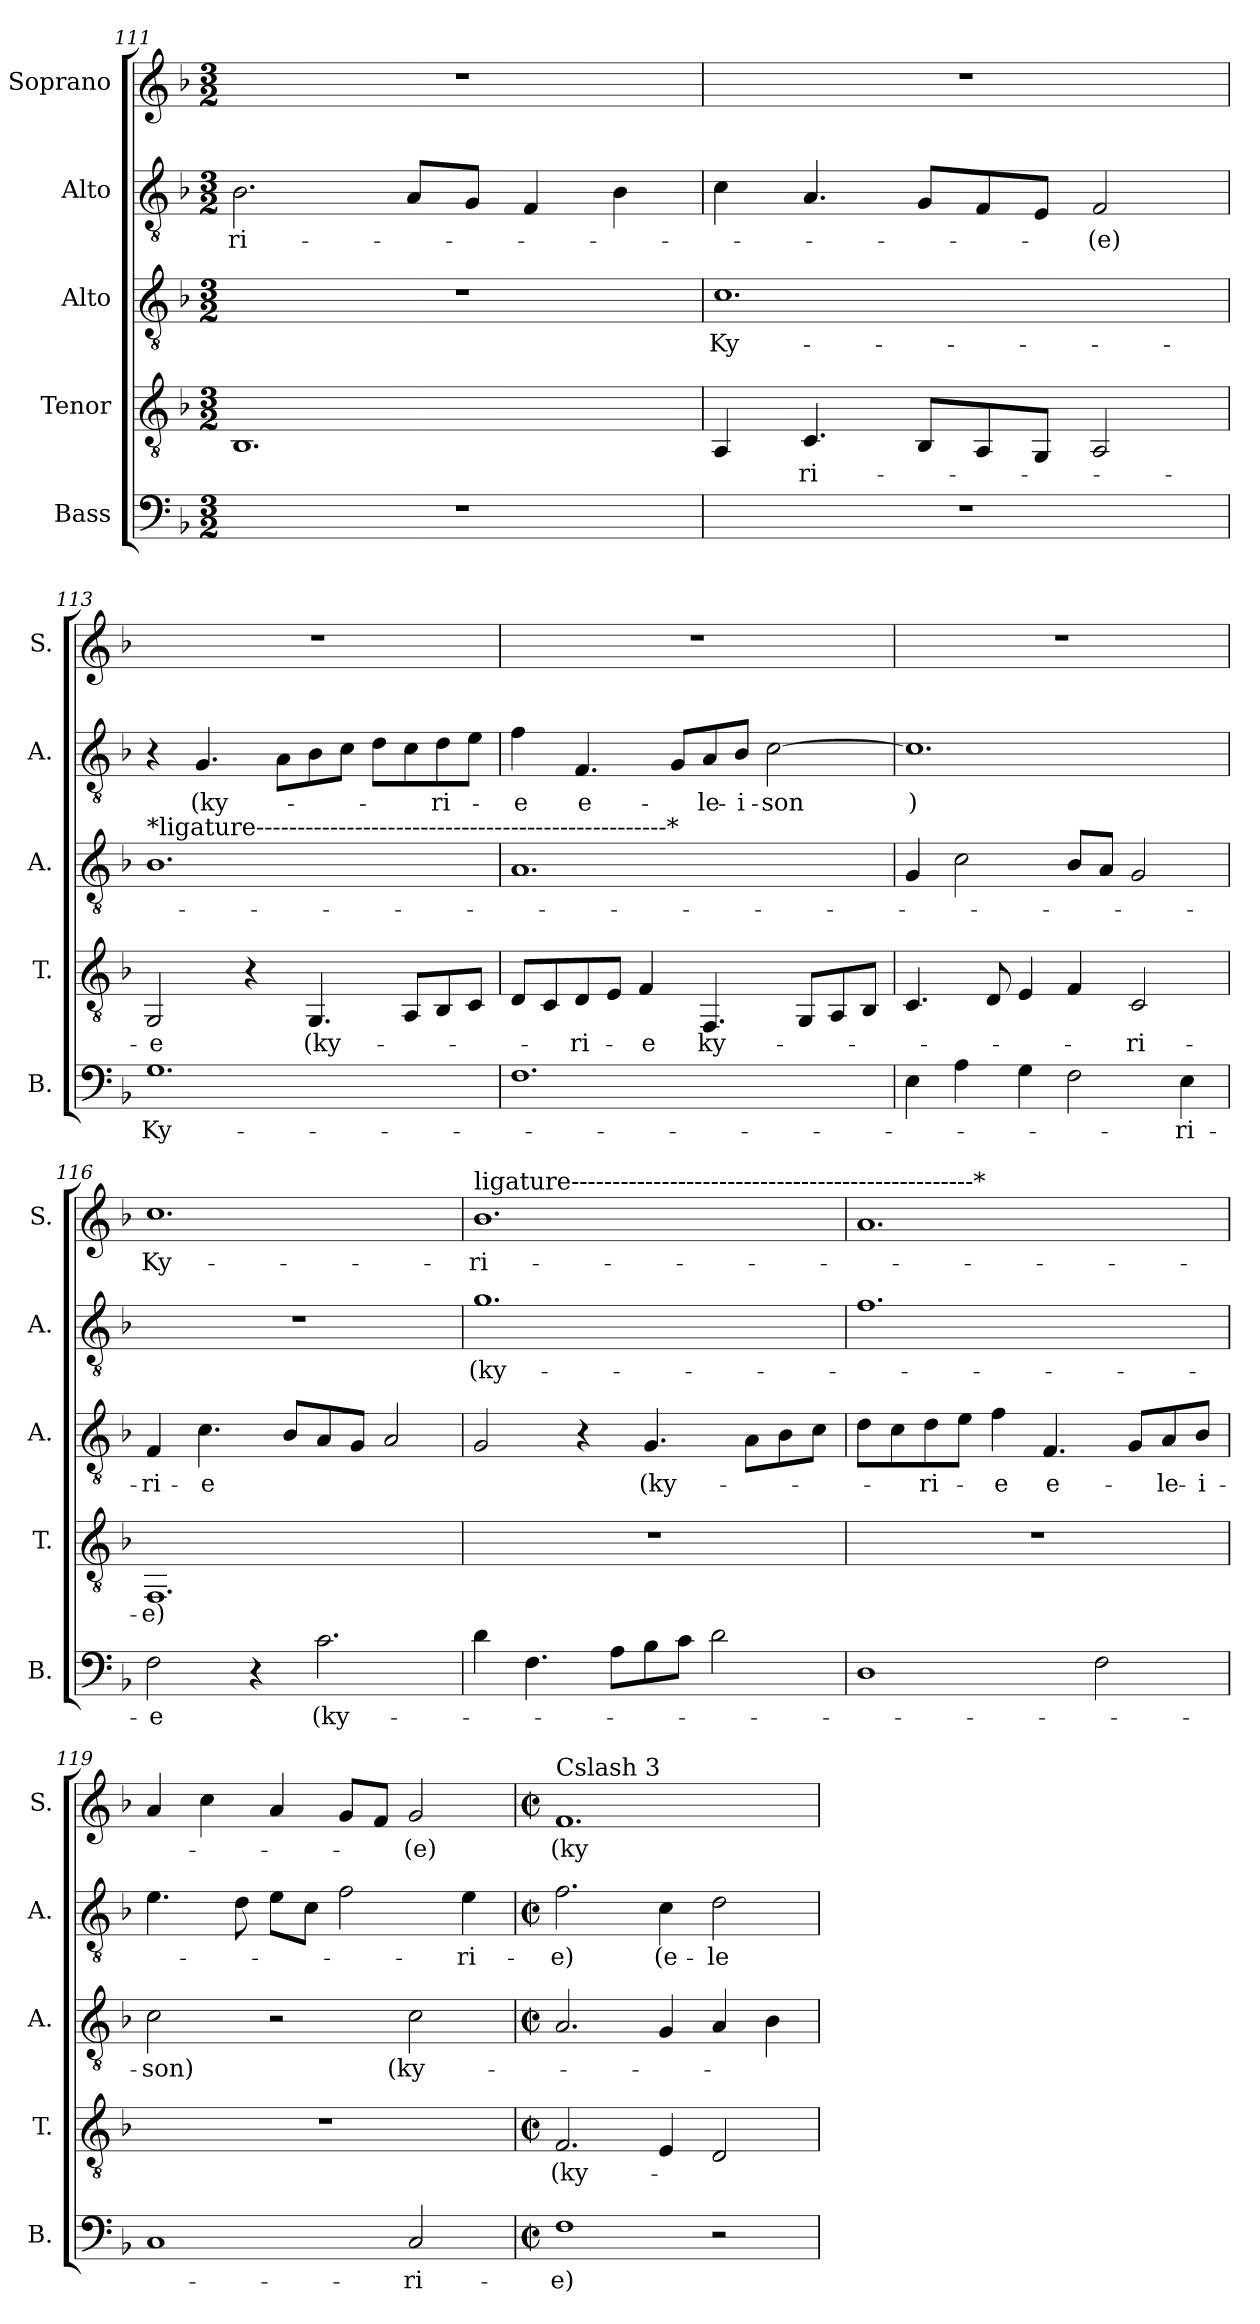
**kern	**text	**kern	**text	**kern	**text	**kern	**text	**kern	**text
*part5	*part5	*part4	*part4	*part3	*part3	*part2	*part2	*part1	*part1
*staff5	*staff5	*staff4	*staff4	*staff3	*staff3	*staff2	*staff2	*staff1	*staff1
*I"Bass	*	*I"Tenor	*	*I"Alto	*	*I"Alto	*	*I"Soprano	*
*I'B.	*	*I'T.	*	*I'A.	*	*I'A.	*	*I'S.	*
*clefF4	*	*clefGv2	*	*clefGv2	*	*clefGv2	*	*clefG2	*
*k[b-]	*	*k[b-]	*	*k[b-]	*	*k[b-]	*	*k[b-]	*
*M3/2	*	*M3/2	*	*M3/2	*	*M3/2	*	*M3/2	*
=111	=111	=111	=111	=111	=111	=111	=111	=111	=111
!	!	!	!	!	!	!	!LO:LY:b	!	!
1.r	.	1.BB-	.	1.r	.	2.B-\	-ri-	1.r	.
.	.	.	.	.	.	8A/L	.	.	.
.	.	.	.	.	.	8G/J	.	.	.
.	.	.	.	.	.	4F/	.	.	.
.	.	.	.	.	.	4B-\	.	.	.
=112	=112	=112	=112	=112	=112	=112	=112	=112	=112
!	!	!	!	!	!LO:LY:b	!	!	!	!
1.r	.	4AA/	.	1.c	Ky-	4c\	.	1.r	.
!	!	!	!LO:LY:b	!	!	!	!	!	!
.	.	4.C/	-ri-	.	.	4.A/	.	.	.
.	.	8BB-/L	.	.	.	8G/L	.	.	.
.	.	8AA/	.	.	.	8F/	.	.	.
.	.	8GG/J	.	.	.	8E/J	.	.	.
!	!	!	!	!	!	!	!LO:LY:b	!	!
.	.	2AA/	.	.	.	2F/	-(e)	.	.
=113	=113	=113	=113	=113	=113	=113	=113	=113	=113
!	!	!	!	!LO:TX:a:t=*ligature--------------------------------------------------*	!	!	!	!	!
!	!LO:LY:b	!	!LO:LY:b	!	!	!	!	!	!
1.G	Ky-	2GG/	-e	1.B-	.	4r	.	1.r	.
!	!	!	!	!	!	!	!LO:LY:b	!	!
.	.	.	.	.	.	4.G/	(ky-	.	.
.	.	4r	.	.	.	.	.	.	.
.	.	.	.	.	.	8A\L	.	.	.
!	!	!	!LO:LY:b	!	!	!	!	!	!
.	.	4.GG/	(ky-	.	.	8B-\	.	.	.
.	.	.	.	.	.	8c\J	.	.	.
.	.	.	.	.	.	8d\L	.	.	.
.	.	8AA/L	.	.	.	8c\	.	.	.
!	!	!	!	!	!	!	!LO:LY:b	!	!
.	.	8BB-/	.	.	.	8d\	-ri-	.	.
.	.	8C/J	.	.	.	8e\J	.	.	.
=114	=114	=114	=114	=114	=114	=114	=114	=114	=114
!	!	!	!	!	!	!	!LO:LY:b	!	!
1.F	.	8D/L	.	1.A	.	4f\	-e	1.r	.
.	.	8C/	.	.	.	.	.	.	.
!	!	!	!LO:LY:b	!	!	!	!LO:LY:b	!	!
.	.	8D/	-ri-	.	.	4.F/	e-	.	.
.	.	8E/J	.	.	.	.	.	.	.
!	!	!	!LO:LY:b	!	!	!	!	!	!
.	.	4F/	-e	.	.	.	.	.	.
.	.	.	.	.	.	8G/L	.	.	.
!	!	!	!LO:LY:b	!	!	!	!LO:LY:b	!	!
.	.	4.FF/	ky-	.	.	8A/	-le-	.	.
!	!	!	!	!	!	!	!LO:LY:b	!	!
.	.	.	.	.	.	8B-/J	-i-	.	.
!	!	!	!	!	!	!	!LO:LY:b	!	!
.	.	.	.	.	.	[2c\	-son	.	.
.	.	8GG/L	.	.	.	.	.	.	.
.	.	8AA/	.	.	.	.	.	.	.
.	.	8BB-/J	.	.	.	.	.	.	.
=115	=115	=115	=115	=115	=115	=115	=115	=115	=115
!	!	!	!	!	!	!	!LO:LY:b	!	!
4E\	.	4.C/	.	4G/	.	1.c]	)	1.r	.
4A\	.	.	.	2c\	.	.	.	.	.
.	.	8D/	.	.	.	.	.	.	.
4G\	.	4E/	.	.	.	.	.	.	.
2F\	.	4F/	.	8B-/L	.	.	.	.	.
.	.	.	.	8A/J	.	.	.	.	.
!	!	!	!LO:LY:b	!	!	!	!	!	!
.	.	2C/	-ri-	2G/	.	.	.	.	.
!	!LO:LY:b	!	!	!	!	!	!	!	!
4E\	-ri-	.	.	.	.	.	.	.	.
=116	=116	=116	=116	=116	=116	=116	=116	=116	=116
!	!LO:LY:b	!	!LO:LY:b	!	!LO:LY:b	!	!	!	!LO:LY:b
2F\	-e	1.FF	-e)	4F/	-ri-	1.r	.	1.cc	Ky-
!	!	!	!	!	!LO:LY:b	!	!	!	!
.	.	.	.	4.c\	-e	.	.	.	.
4r	.	.	.	.	.	.	.	.	.
.	.	.	.	8B-/L	.	.	.	.	.
!	!LO:LY:b	!	!	!	!	!	!	!	!
2.c\	(ky-	.	.	8A/	.	.	.	.	.
.	.	.	.	8G/J	.	.	.	.	.
.	.	.	.	2A/	.	.	.	.	.
=117	=117	=117	=117	=117	=117	=117	=117	=117	=117
!	!	!	!	!	!	!	!	!LO:TX:a:t=ligature-------------------------------------------------*	!
!	!	!	!	!	!	!	!LO:LY:b	!	!LO:LY:b
4d\	.	1.r	.	2G/	.	1.g	(ky-	1.b-	-ri-
4.F\	.	.	.	.	.	.	.	.	.
.	.	.	.	4r	.	.	.	.	.
8A\L	.	.	.	.	.	.	.	.	.
!	!	!	!	!	!LO:LY:b	!	!	!	!
8B-\	.	.	.	4.G/	(ky-	.	.	.	.
8c\J	.	.	.	.	.	.	.	.	.
2d\	.	.	.	.	.	.	.	.	.
.	.	.	.	8A\L	.	.	.	.	.
.	.	.	.	8B-\	.	.	.	.	.
.	.	.	.	8c\J	.	.	.	.	.
=118	=118	=118	=118	=118	=118	=118	=118	=118	=118
1D	.	1.r	.	8d\L	.	1.f	.	1.a	.
.	.	.	.	8c\	.	.	.	.	.
!	!	!	!	!	!LO:LY:b	!	!	!	!
.	.	.	.	8d\	-ri-	.	.	.	.
.	.	.	.	8e\J	.	.	.	.	.
!	!	!	!	!	!LO:LY:b	!	!	!	!
.	.	.	.	4f\	-e	.	.	.	.
!	!	!	!	!	!LO:LY:b	!	!	!	!
.	.	.	.	4.F/	e-	.	.	.	.
2F\	.	.	.	.	.	.	.	.	.
.	.	.	.	8G/L	.	.	.	.	.
!	!	!	!	!	!LO:LY:b	!	!	!	!
.	.	.	.	8A/	-le-	.	.	.	.
!	!	!	!	!	!LO:LY:b	!	!	!	!
.	.	.	.	8B-/J	-i-	.	.	.	.
=119	=119	=119	=119	=119	=119	=119	=119	=119	=119
!	!	!	!	!	!LO:LY:b	!	!	!	!
1C	.	1.r	.	2c\	-son)	4.e\	.	4a/	.
.	.	.	.	.	.	.	.	4cc\	.
.	.	.	.	.	.	8d\	.	.	.
.	.	.	.	2r	.	8e\L	.	4a/	.
.	.	.	.	.	.	8c\J	.	.	.
.	.	.	.	.	.	2f\	.	8g/L	.
.	.	.	.	.	.	.	.	8f/J	.
!	!LO:LY:b	!	!	!	!LO:LY:b	!	!	!	!LO:LY:b
2C/	ri-	.	.	2c\	(ky-	.	.	2g/	(e)
!	!	!	!	!	!	!	!LO:LY:b	!	!
.	.	.	.	.	.	4e\	-ri-	.	.
=120	=120	=120	=120	=120	=120	=120	=120	=120	=120
*M3/2	*	*M3/2	*	*M3/2	*	*M3/2	*	*M3/2	*
*met(c|)	*	*met(c|)	*	*met(c|)	*	*met(c|)	*	*met(c|)	*
!	!	!	!	!	!	!	!	!LO:TX:a:t=Cslash 3	!
!	!LO:LY:b	!	!LO:LY:b	!	!	!	!LO:LY:b	!	!LO:LY:b
1F	-e)	2.F/	(ky-	2.A/	.	2.f\	-e)	1.f	(ky-
!	!	!	!	!	!	!	!LO:LY:b	!	!
.	.	4E/	.	4G/	.	4c\	(e-	.	.
!	!	!	!	!	!	!	!LO:LY:b	!	!
2r	.	2D/	.	4A/	.	2d\	-le-	.	.
.	.	.	.	4B-\	.	.	.	.	.
=	=	=	=	=	=	=	=	=	=
*-	*-	*-	*-	*-	*-	*-	*-	*-	*-
